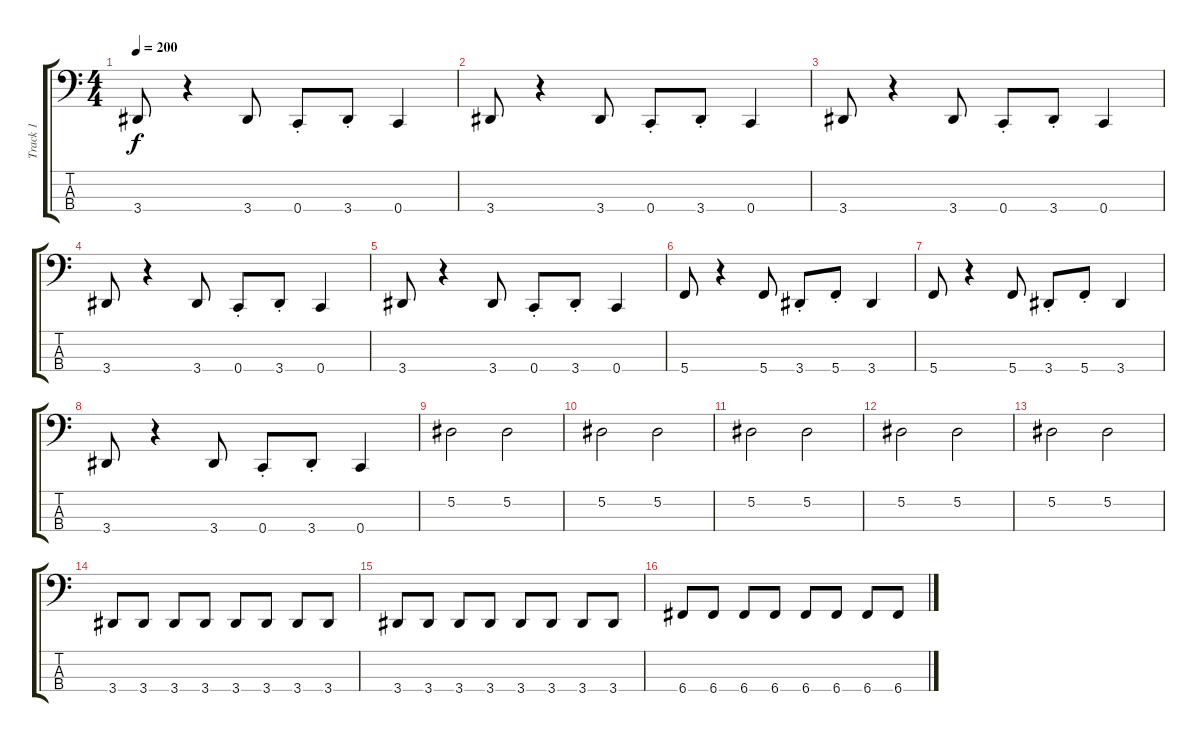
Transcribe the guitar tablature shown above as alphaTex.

\track ("Track 1" "Track 1") {instrument electricbasspick}
\staff {score tabs}
\tuning (Eb2 Bb1 F1 C1) {hide}
\ts (4 4)
\tempo 200
\clef f4
\ks c
3.4.8{dy f} r.4 3.4.8 0.4{st}.8 3.4{st}.8 0.4.4 |
3.4.8 r.4 3.4.8 0.4{st}.8 3.4{st}.8 0.4.4 |
3.4.8 r.4 3.4.8 0.4{st}.8 3.4{st}.8 0.4.4 |
3.4.8 r.4 3.4.8 0.4{st}.8 3.4{st}.8 0.4.4 |
3.4.8 r.4 3.4.8 0.4{st}.8 3.4{st}.8 0.4.4 |
5.4.8 r.4 5.4.8 3.4{st}.8 5.4{st}.8 3.4.4 |
5.4.8 r.4 5.4.8 3.4{st}.8 5.4{st}.8 3.4.4 |
3.4.8 r.4 3.4.8 0.4{st}.8 3.4{st}.8 0.4.4 |
5.2.2 5.2.2 |
5.2.2 5.2.2 |
5.2.2 5.2.2 |
5.2.2 5.2.2 |
5.2.2 5.2.2 |
3.4.8{instrument electricbasspick} 3.4.8 3.4.8 3.4.8 3.4.8 3.4.8 3.4.8 3.4.8 |
3.4.8 3.4.8 3.4.8 3.4.8 3.4.8 3.4.8 3.4.8 3.4.8 |
6.4.8 6.4.8 6.4.8 6.4.8 6.4.8 6.4.8 6.4.8 6.4.8
